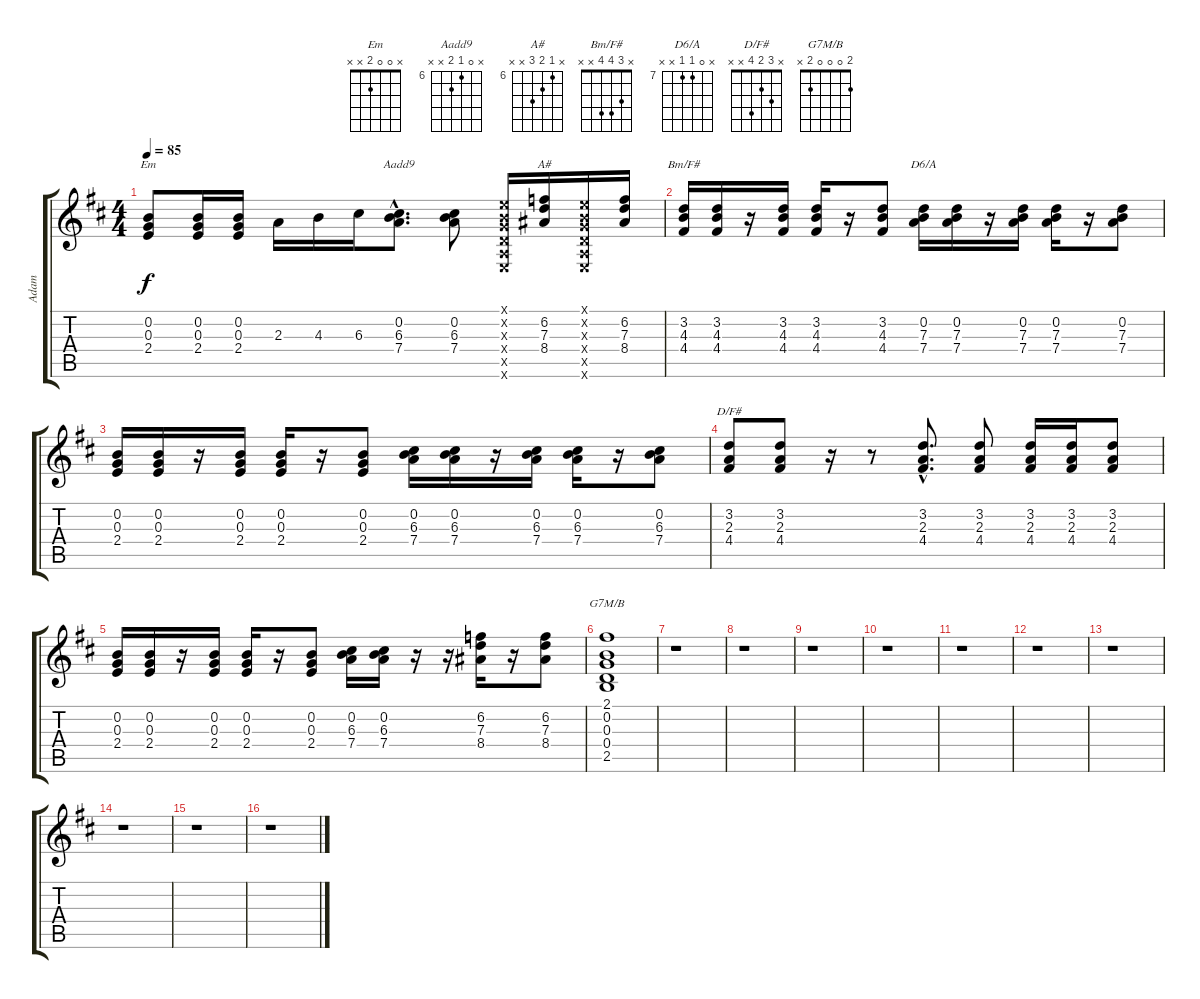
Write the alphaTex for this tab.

\track ("Adam" "Adam") {instrument distortionguitar}
\staff {score tabs}
\tuning (E4 B3 G3 D3 A2 E2) {hide}
\chord ("Em" x 0 0 2 x x)
\chord ("Aadd9" x 0 6 7 x x) {firstfret 6}
\chord ("A#" x 6 7 8 x x) {firstfret 6}
\chord ("Bm/F#" x 3 4 4 x x)
\chord ("D6/A" x 0 7 7 x x) {firstfret 7}
\chord ("D/F#" x 3 2 4 x x)
\chord ("G7M/B" 2 0 0 0 2 x)
\ts (4 4)
\tempo 85
\clef g2
\ks bminor
(0.2 0.3 2.4).8{ch "Em" dy f} (0.2 0.3 2.4).16 (0.2 0.3 2.4).16 2.3.16 4.3.16 6.3.16 (0.2{hac} 6.3{hac} 7.4{hac}).8{d ch "Aadd9"} (0.2 6.3 7.4).8 (0.1{x} 0.2{x} 0.3{x} 0.4{x} 0.5{x} 0.6{x}).16 (6.2 7.3 8.4).16{ch "A#"} (0.1{x} 0.2{x} 0.3{x} 0.4{x} 0.5{x} 0.6{x}).16 (6.2 7.3 8.4).16 |
(3.2 4.3 4.4).16{ch "Bm/F#"} (3.2 4.3 4.4).16 r.16 (3.2 4.3 4.4).16 (3.2 4.3 4.4).16 r.16 (3.2 4.3 4.4).8 (0.2 7.3 7.4).16{ch "D6/A"} (0.2 7.3 7.4).16 r.16 (0.2 7.3 7.4).16 (0.2 7.3 7.4).16 r.16 (0.2 7.3 7.4).8 |
(0.2 0.3 2.4).16 (0.2 0.3 2.4).16 r.16 (0.2 0.3 2.4).16 (0.2 0.3 2.4).16 r.16 (0.2 0.3 2.4).8 (0.2 6.3 7.4).16 (0.2 6.3 7.4).16 r.16 (0.2 6.3 7.4).16 (0.2 6.3 7.4).16 r.16 (0.2 6.3 7.4).8 |
(3.2 2.3 4.4).8{ch "D/F#"} (3.2 2.3 4.4).8 r.16 r.8 (3.2{hac} 2.3{hac} 4.4{hac}).8{d} (3.2 2.3 4.4).8 (3.2 2.3 4.4).16 (3.2 2.3 4.4).16 (3.2 2.3 4.4).8 |
(0.2 0.3 2.4).16 (0.2 0.3 2.4).16 r.16 (0.2 0.3 2.4).16 (0.2 0.3 2.4).16 r.16 (0.2 0.3 2.4).8 (0.2 6.3 7.4).16 (0.2 6.3 7.4).16 r.16 r.16 (6.2 7.3 8.4).16 r.16 (6.2 7.3 8.4).8 |
(2.1 0.2 0.3 0.4 2.5).1{ch "G7M/B" volume 3} |
r.1 |
r.1 |
r.1 |
r.1 |
r.1 |
r.1 |
r.1 |
r.1 |
r.1 |
r.1
